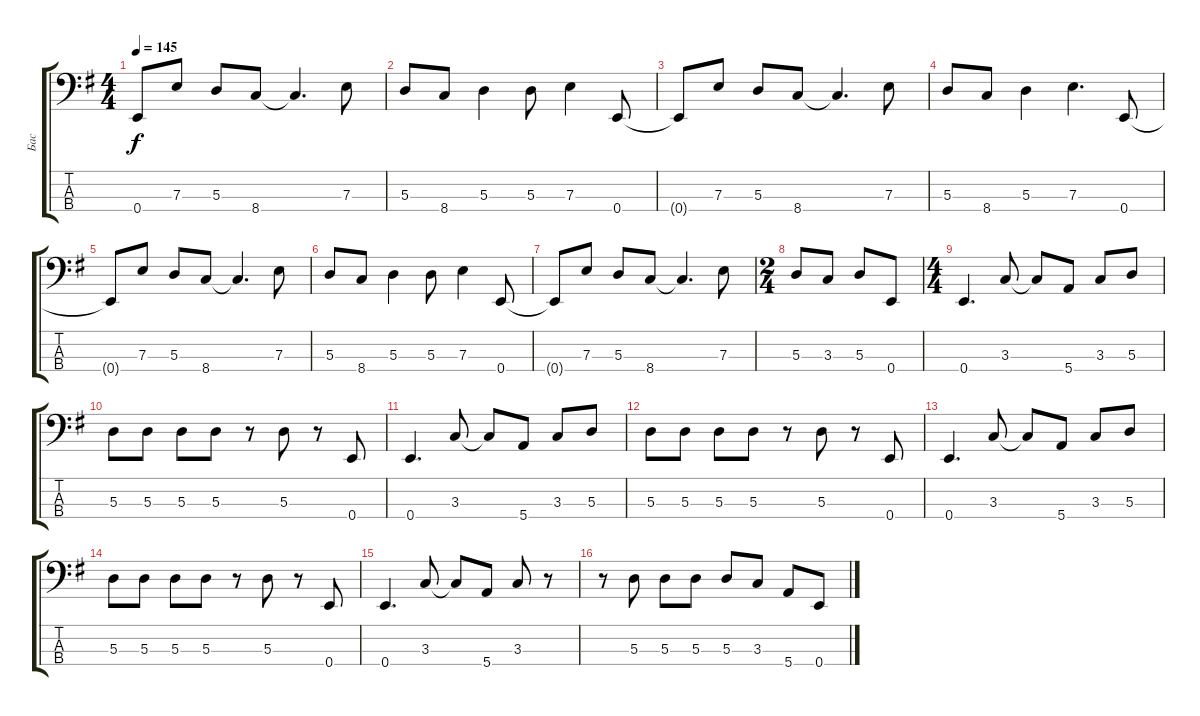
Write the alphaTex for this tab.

\track ("Бас" "Бас") {instrument electricbassfinger}
\staff {score tabs}
\tuning (G2 D2 A1 E1) {hide}
\ts (4 4)
\tempo 145
\clef f4
\ks g
0.4{t}.8{dy f} 7.3.8 5.3.8 8.4.8 8.4{t}.4{d} 7.3.8 |
5.3.8 8.4.8 5.3.4 5.3.8 7.3.4 0.4.8 |
0.4{t}.8 7.3.8 5.3.8 8.4.8 8.4{t}.4{d} 7.3.8 |
5.3.8 8.4.8 5.3.4 7.3.4{d} 0.4.8 |
0.4{t}.8 7.3.8 5.3.8 8.4.8 8.4{t}.4{d} 7.3.8 |
5.3.8 8.4.8 5.3.4 5.3.8 7.3.4 0.4.8 |
0.4{t}.8 7.3.8 5.3.8 8.4.8 8.4{t}.4{d} 7.3.8 |
\ts (2 4)
5.3.8 3.3.8 5.3.8 0.4.8 |
\ts (4 4)
0.4.4{d} 3.3.8 3.3{t}.8 5.4.8 3.3.8 5.3.8 |
5.3.8 5.3.8 5.3.8 5.3.8 r.8 5.3.8 r.8 0.4.8 |
0.4.4{d} 3.3.8 3.3{t}.8 5.4.8 3.3.8 5.3.8 |
5.3.8 5.3.8 5.3.8 5.3.8 r.8 5.3.8 r.8 0.4.8 |
0.4.4{d} 3.3.8 3.3{t}.8 5.4.8 3.3.8 5.3.8 |
5.3.8 5.3.8 5.3.8 5.3.8 r.8 5.3.8 r.8 0.4.8 |
0.4.4{d} 3.3.8 3.3{t}.8 5.4.8 3.3.8 r.8 |
r.8 5.3.8 5.3.8 5.3.8 5.3.8 3.3.8 5.4.8 0.4.8
